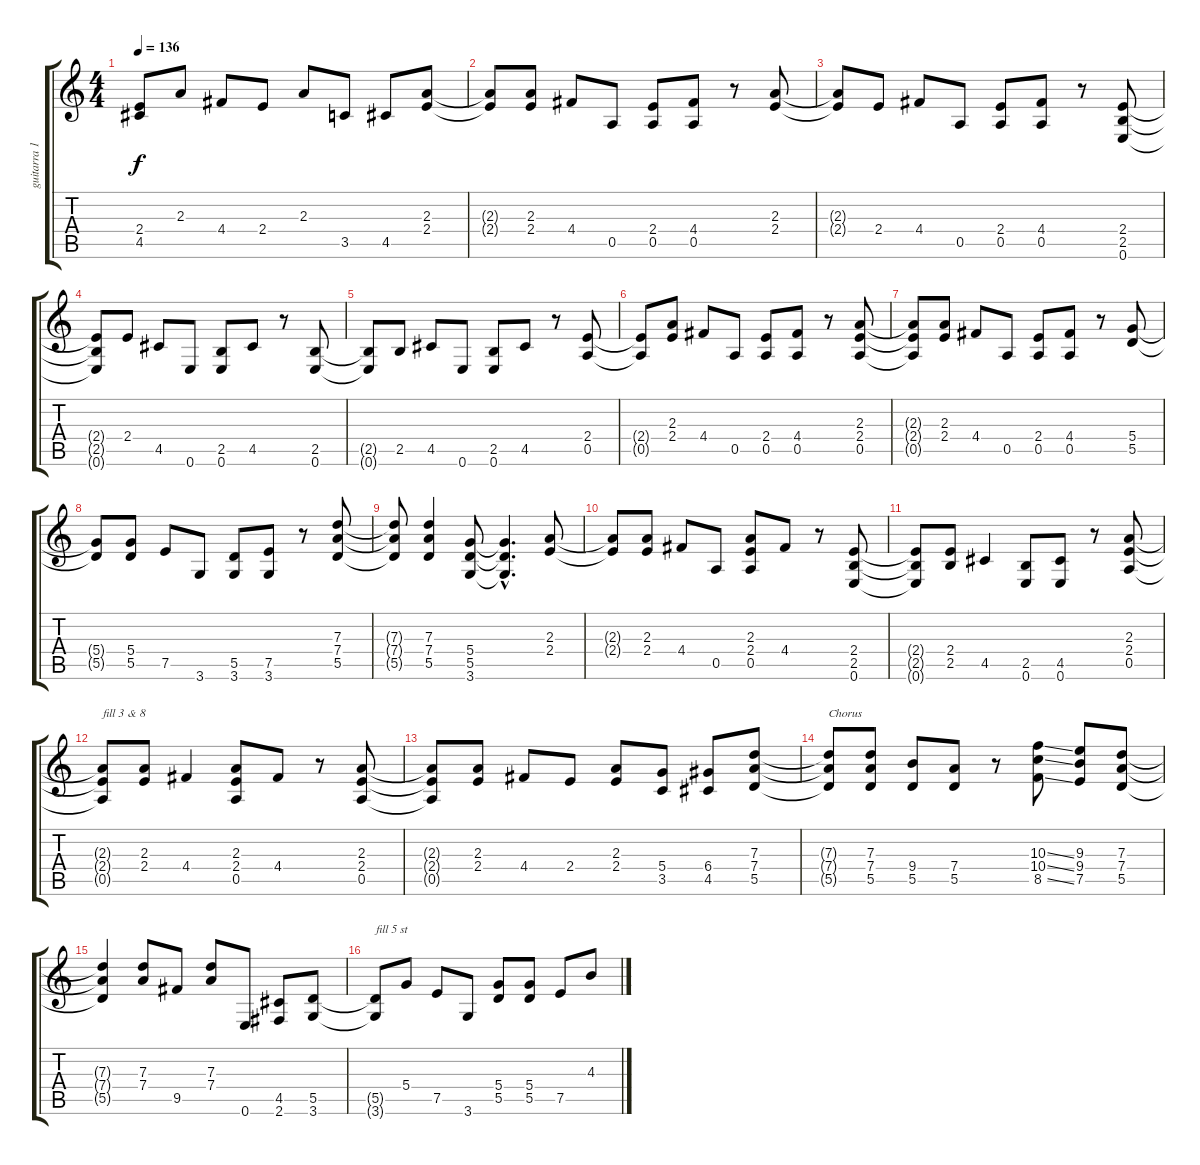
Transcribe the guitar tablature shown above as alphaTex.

\track ("guitarra 1" "guitarra 1") {instrument electricguitarclean}
\staff {score tabs}
\tuning (E4 B3 G3 D3 A2 E2) {hide}
\ts (4 4)
\tempo 136
\clef g2
\ks c
(2.4{t} 4.5{t}).8{dy f} 2.3.8 4.4.8 2.4.8 2.3.8 3.5.8 4.5.8 (2.3 2.4).8 |
(2.3{t} 2.4{t}).8 (2.3 2.4).8 4.4.8 0.5.8 (2.4 0.5).8 (4.4 0.5).8 r.8 (2.3 2.4).8 |
(2.3{t} 2.4{t}).8 2.4.8 4.4.8 0.5.8 (2.4 0.5).8 (4.4 0.5).8 r.8 (2.4 2.5 0.6).8 |
(2.4{t} 2.5{t} 0.6{t}).8 2.4.8 4.5.8 0.6.8 (2.5 0.6).8 4.5.8 r.8 (2.5 0.6).8 |
(2.5{t} 0.6{t}).8 2.5.8 4.5.8 0.6.8 (2.5 0.6).8 4.5.8 r.8 (2.4 0.5).8 |
(2.4{t} 0.5{t}).8 (2.3 2.4).8 4.4.8 0.5.8 (2.4 0.5).8 (4.4 0.5).8 r.8 (2.3 2.4 0.5).8 |
(2.3{t} 2.4{t} 0.5{t}).8 (2.3 2.4).8 4.4.8 0.5.8 (2.4 0.5).8 (4.4 0.5).8 r.8 (5.4 5.5).8 |
(5.4{t} 5.5{t}).8 (5.4 5.5).8 7.5.8 3.6.8 (5.5 3.6).8 (7.5 3.6).8 r.8 (7.3 7.4 5.5).8 |
(7.3{t} 7.4{t} 5.5{t}).8 (7.3 7.4 5.5).4 (5.4 5.5 3.6).8 (5.4{hac t} 5.5{hac t} 3.6{hac t}).4{d} (2.3 2.4).8 |
(2.3{t} 2.4{t}).8 (2.3 2.4).8 4.4.8 0.5.8 (2.3 2.4 0.5).8 4.4.8 r.8 (2.4 2.5 0.6).8 |
(2.4{t} 2.5{t} 0.6{t}).8 (2.4 2.5).8 4.5.4 (2.5 0.6).8 (4.5 0.6).8 r.8 (2.3 2.4 0.5).8 |
(2.3{t} 2.4{t} 0.5{t}).8{txt "fill 3 & 8"} (2.3 2.4).8 4.4.4 (2.3 2.4 0.5).8 4.4.8 r.8 (2.3 2.4 0.5).8 |
(2.3{t} 2.4{t} 0.5{t}).8 (2.3 2.4).8 4.4.8 2.4.8 (2.3 2.4).8 (5.4 3.5).8 (6.4 4.5).8 (7.3 7.4 5.5).8 |
(7.3{t} 7.4{t} 5.5{t}).8{txt "Chorus"} (7.3 7.4 5.5).8 (9.4 5.5).8 (7.4 5.5).8 r.8 (10.3{ss} 10.4{ss} 8.5{ss}).8 (9.3 9.4 7.5).8 (7.3 7.4 5.5).8 |
(7.3{t} 7.4{t} 5.5{t}).4 (7.3 7.4).8 9.5.8 (7.3 7.4).8 0.6.8 (4.5 2.6).8 (5.5 3.6).8 |
(5.5{t} 3.6{t}).8{txt "fill 5 st"} 5.4.8 7.5.8 3.6.8 (5.4 5.5).8 (5.4 5.5).8 7.5.8 4.3.8
